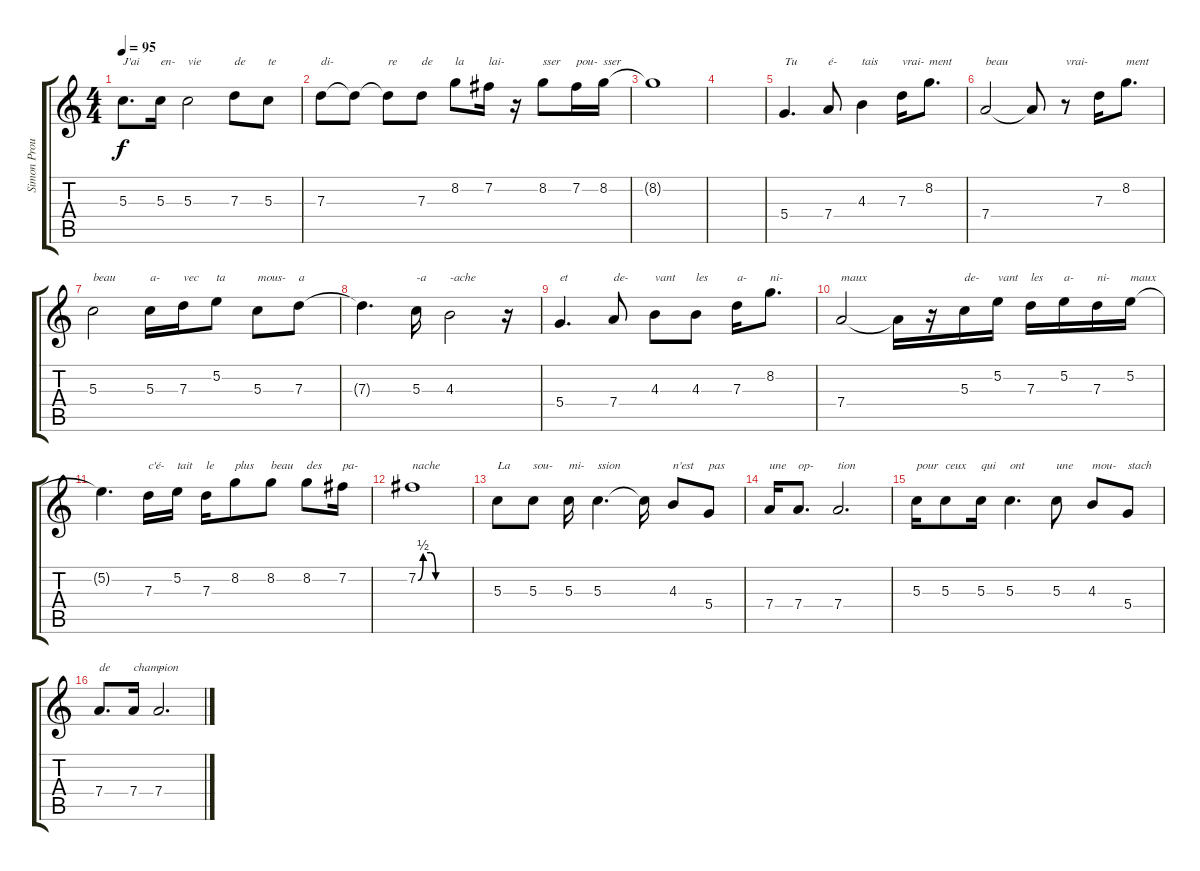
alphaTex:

\track ("Simon Proulx - Voix" "Simon Prou") {instrument overdrivenguitar}
\staff {score tabs}
\tuning (E4 B3 G3 D3 A2 E2) {hide}
\ts (4 4)
\tempo 95
\clef g2
\ks c
5.3.8{d txt "J'ai" dy f} 5.3.16{txt "en-"} 5.3.2{txt "vie"} 7.3.8{txt "de"} 5.3.8{txt "te"} |
7.3.8{txt "di-"} 7.3{t}.8 7.3{t}.8{txt "re"} 7.3.8{txt "de"} 8.2.8{txt "la"} 7.2.16{txt "lai-"} r.16 8.2.8{txt "sser"} 7.2.16{txt "pou-"} 8.2.16{txt "sser"} |
8.2{t}.1 |
|
5.4.4{d txt "Tu"} 7.4.8{txt "é-"} 4.3.4{txt "tais"} 7.3.16{txt "vrai-"} 8.2.8{d txt "ment"} |
7.4.2{txt "beau"} 7.4{t}.8 r.8{txt "vrai-"} 7.3.16 8.2.8{d txt "ment"} |
5.3.2{txt "beau"} 5.3.16{txt "a-"} 7.3.16{txt "vec"} 5.2.8{txt "ta"} 5.3.8{txt "mous-"} 7.3.8{txt "a"} |
7.3{t}.4{d} 5.3.16{txt "-a"} 4.3.2{txt "-ache"} r.16 |
5.4.4{d txt "et"} 7.4.8{txt "de-"} 4.3.8{txt "vant"} 4.3.8{txt "les"} 7.3.16{txt "a-"} 8.2.8{d txt "ni-"} |
7.4.2{txt "maux"} 7.4{t}.16 r.16 5.3.16{txt "de-"} 5.2.16{txt "vant"} 7.3.16{txt "les"} 5.2.16{txt "a-"} 7.3.16{txt "ni-"} 5.2.16{txt "maux"} |
5.2{t}.4{d} 7.3.16{txt "c'é-"} 5.2.16{txt "tait"} 7.3.16{txt "le"} 8.2.8{txt "plus"} 8.2.8{txt "beau"} 8.2.8{txt "des"} 7.2.16{txt "pa-"} |
7.2{be (custom 0 0 6 2 15 2 21 0 30 0 45 0 60 0)}.1{txt "nache"} |
5.3.8{txt "La"} 5.3.8{txt "sou-"} 5.3.16{txt "mi-"} 5.3.4{d txt "ssion"} 5.3{t}.16 4.3.8{txt "n'est"} 5.4.8{txt "pas"} |
7.4.16{txt "une "} 7.4.8{d txt "op-"} 7.4.2{d txt "tion"} |
5.3.16{txt "pour"} 5.3.8{txt "ceux"} 5.3.16{txt "qui"} 5.3.4{d txt "ont"} 5.3.8{txt "une"} 4.3.8{txt "mou-"} 5.4.8{txt "stach"} |
7.4.8{d txt "de"} 7.4.16{txt "cham-"} 7.4.2{d txt "pion"}
